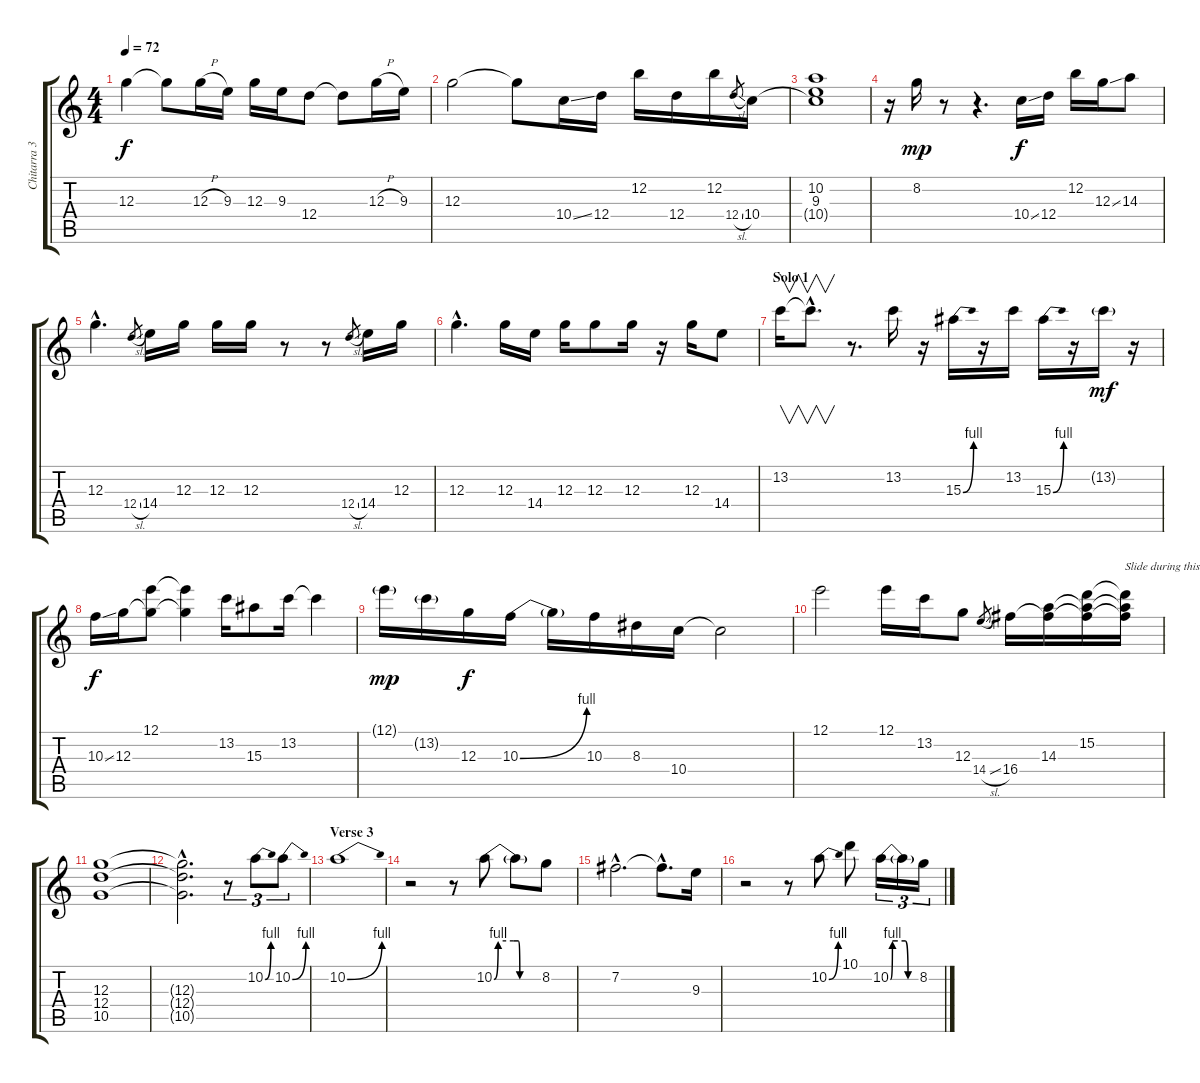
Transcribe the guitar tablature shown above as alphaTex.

\track ("Chitarra 3" "Chitarra 3") {instrument electricguitarjazz}
\staff {score tabs}
\tuning (E4 B3 G3 D3 A2 E2) {hide}
\ts (4 4)
\tempo 72
\clef g2
\ks c
12.3.4{dy f} 12.3{t}.8 12.3{h}.16 9.3.16 12.3.16 9.3.16 12.4.8 12.4{t}.8 12.3{h}.16 9.3.16 |
12.3.2 12.3{t}.8 10.4{ss}.16 12.4.16 12.2.16 12.4.16 12.2.16 12.4{sl}.8{gr} 10.4.16 |
(10.2 9.3 10.4{t}).1 |
r.16 8.2.16{dy mp} r.8 r.4{d} 10.4{ss}.16{dy f} 12.4.16 12.2.16 12.3{ss}.16 14.3.8 |
12.3{hac}.4{d} 12.4{sl}.8{gr} 14.4.16 12.3.16 12.3.16 12.3.16 r.8 r.8 12.4{sl}.8{gr} 14.4.16 12.3.16 |
12.3{hac}.4{d} 12.3.16 14.4.16 12.3.16 12.3.8 12.3.16 r.16 12.3.16 14.4.8 |
\section ("" "Solo 1")
13.2.16{v} 13.2{hac t}.8{v d} r.8{d} 13.2.16 r.16 15.3{be (bend 0 0 60 4)}.16 r.16 13.2.16 15.3{be (bend 0 0 60 4)}.16 r.16 13.2{g}.16{dy mf} r.16 |
10.3{ss}.16{dy f} 12.3.16 (12.1 12.3{t}).8 (12.1{t} 12.3{t}).4 13.2.16 15.3.8 13.2.16 13.2{t}.4 |
12.1{g}.16{dy mp} 13.2{g}.16 12.3.16{dy f} 10.3{be (bend 0 0 60 4)}.16 10.3{t}.16 10.3.16 8.3.16 10.4.16 10.4{t}.2 |
12.1.2 12.1.16 13.2.16 12.3.8 14.4{sl}.8{gr} 16.4.16 (14.3 16.4{t}).16 (15.2 14.3{t} 16.4{t}).16 (15.2{t} 14.3{t} 16.4{t}).16{txt "Slide during this beat"} |
(12.3 12.4 10.5).1 |
(12.3{hac t} 12.4{hac t} 10.5{hac t}).2{d} r.8{tu (3 2)} 10.2{be (bend 0 0 60 4)}.8{tu (3 2)} 10.2{be (bend 0 0 60 4)}.8{tu (3 2)} |
\section ("" "Verse 3")
10.2{be (bend 0 0 60 4)}.1 |
r.2 r.8 10.2{be (custom 0 0 5 4 24 4 30 4 32 0 53 0 60 0)}.8 10.2{t}.8 8.2.8 |
7.2{hac}.2{d} 7.2{hac t}.8{d} 9.3.16 |
r.2 r.8 10.2{be (bend 0 0 60 4)}.8 10.1.8 10.2{be (custom 0 0 4 4 15 4 30 4 36 0 45 0 60 0)}.16{tu (3 2)} 10.2{t}.16{tu (3 2)} 8.2.16{tu (3 2)}
